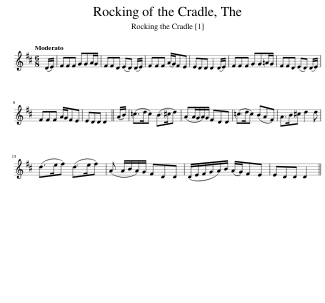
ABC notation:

X:1
L:1/8
Q:1/4=104
M:6/8
I:linebreak $
K:D
V:1 treble
V:1
 (D/E/) | FFF GGA/G/ | FFD (ED) (D/E/) | FFF (A/G/)FE | EDD D2 (D/E/) | %5
 FFF GG=A/G/ | FFD (ED) (D/E/) |$ FFF A/G/FE | EDD D2 || (A/B/) | %10
 (=c>dc) (B>^cd) | (AA/G/A/)G/ FDD | (=c>dc) (BAF) | A>B^c d2 d |$ (d>ef) (d>ef) | %15
 (A A/B/A/)G/ FDD | (D/E/F/G/A/)B/ (A/G/)FE | EDD D2 || %18
